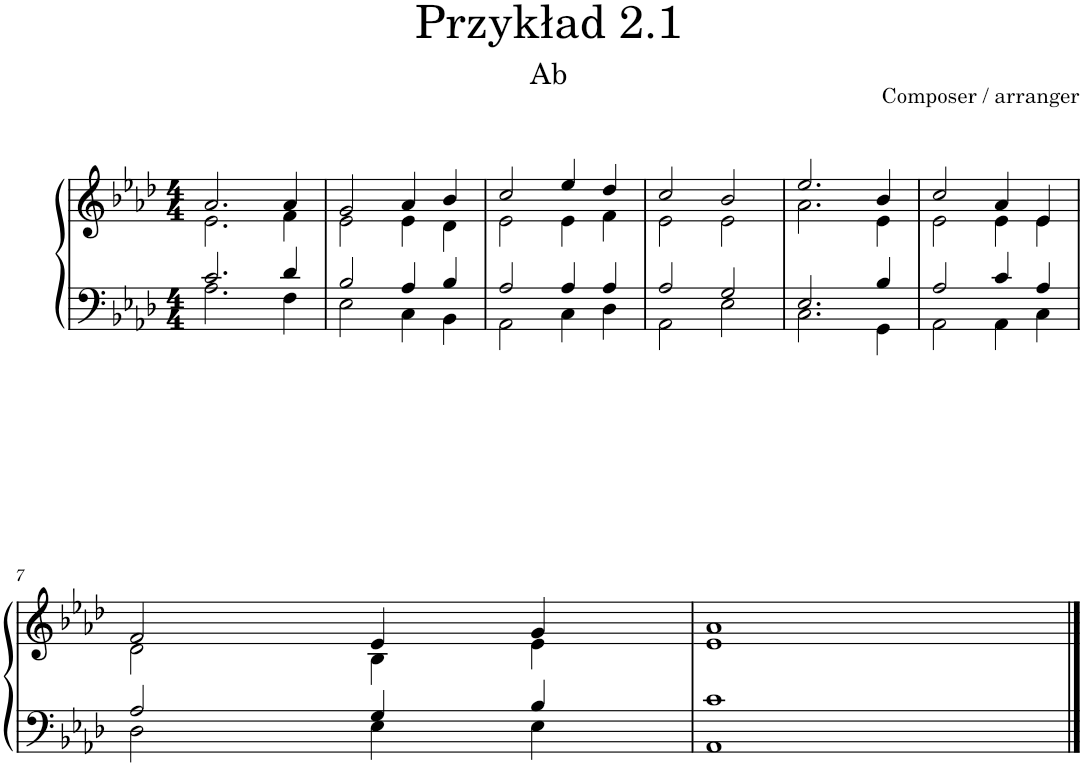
**kern	**kern
*part1	*part1
*staff2	*staff1
*I"Piano	*
*I'Pno.	*
*clefF4	*clefG2
*k[b-e-a-d-]	*k[b-e-a-d-]
*M4/4	*M4/4
=1	=1
*^	*^
2.c/	2.A-\	2.a-/	2.e-\
4d-/	4F\	4a-/	4f\
=2	=2	=2	=2
2B-/	2E-\	2g/	2e-\
4A-/	4C\	4a-/	4e-\
4B-/	4BB-\	4b-/	4d-\
=3	=3	=3	=3
2A-/	2AA-\	2cc/	2e-\
4A-/	4C\	4ee-/	4e-\
4A-/	4D-\	4dd-/	4f\
=4	=4	=4	=4
2A-/	2AA-\	2cc/	2e-\
2G/	2E-\	2b-/	2e-\
=5	=5	=5	=5
2.E-/	2.C\	2.ee-/	2.a-\
4B-/	4GG\	4b-/	4e-\
=6	=6	=6	=6
2A-/	2AA-\	2cc/	2e-\
4c/	4AA-\	4a-/	4e-\
4A-/	4C\	4e-/	4e-\
!!LO:LB:g=z	!!
=7	=7	=7	=7
2A-/	2D-\	2f/	2d-\
4G/	4E-\	4e-/	4B-\
4B-/	4E-\	4g/	4e-\
=8	=8	=8	=8
1c	1AA-	1a-	1e-
*v	*v	*	*
*	*v	*v
==	==
*-	*-
